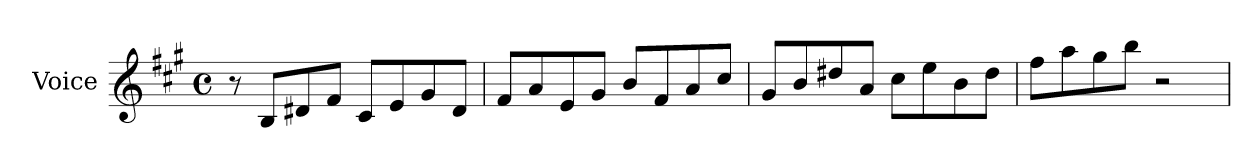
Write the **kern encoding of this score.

**kern
*part1
*staff1
*I"Voice
*I'Voice
*clefG2
*k[f#c#g#]
*M4/4
*met(c)
=1
8r
8B/L
8d#X/
8f#/J
8c#/L
8e/
8g#/
8d#/J
=2
8f#/L
8a/
8e/
8g#/J
8b/L
8f#/
8a/
8cc#/J
=3
8g#/L
8b/
8dd#X/
8a/J
8cc#\L
8ee\
8b\
8dd#\J
=4
8ff#\L
8aa\
8gg#\
8bb\J
2rcc
=
*-
